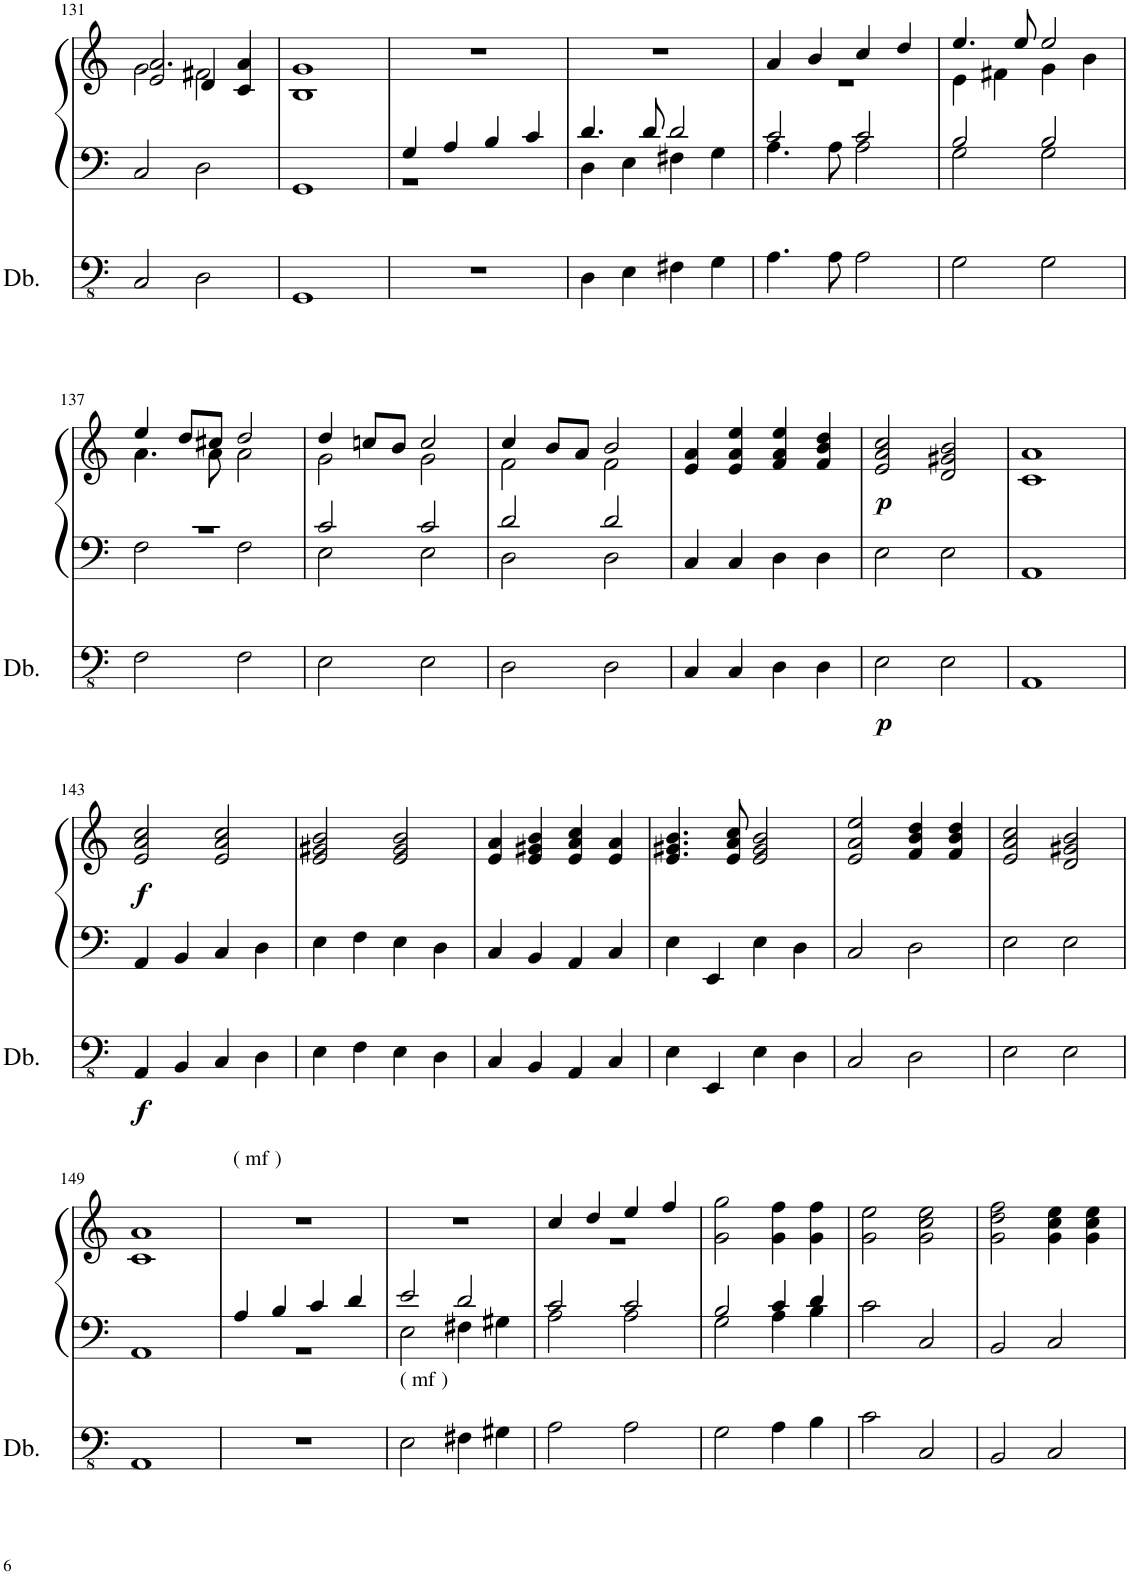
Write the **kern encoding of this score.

**kern	**dynam	**kern	**kern	**dynam
*part2	*part2	*part1	*part1	*part1
*staff3	*staff3	*staff2	*staff1	*staff1/2
*I"Double Bass	*	*I"[Organ [manuals]] (a)	*	*
*I'Db.	*	*	*	*
!!LO:PB:g=z
*clefFv4	*	*clefF4	*clefG2	*
*Trd7c12	*	*	*	*
*k[]	*	*k[]	*k[]	*
*M2/2	*	*M2/2	*M2/2	*
*met(c|)	*	*met(c|)	*met(c|)	*
=131	=131	=131	=131	=131
*	*	*	*^	*
*	*	*	*	*^	*
2CC/	.	2C/	2.a/	2g\	2e/	.
2DD\	.	2D\	.	2f#X\	4d/	.
.	.	.	4a/	.	4c/	.
*	*	*	*v	*v	*v	*
=132	=132	=132	=132	=132
1GGG	.	1GG	1B 1g	.
=133	=133	=133	=133	=133
*	*	*^	*	*
1r	.	4G/	1r	1r	.
.	.	4A/	.	.	.
.	.	4B/	.	.	.
.	.	4c/	.	.	.
=134	=134	=134	=134	=134	=134
4DD\	.	4.d/	4D\	1r	.
4EE\	.	.	4E\	.	.
.	.	8d/	.	.	.
4FF#X\	.	2d/	4F#X\	.	.
4GG\	.	.	4G\	.	.
=135	=135	=135	=135	=135	=135
*	*	*	*	*^	*
4.AA\	.	2c/	4.A\	4a/	1r	.
.	.	.	.	4b/	.	.
8AA\	.	.	8A\	.	.	.
2AA\	.	2c/	2A\	4cc/	.	.
.	.	.	.	4dd/	.	.
=136	=136	=136	=136	=136	=136	=136
2GG\	.	2B/	2G\	4.ee/	4e\	.
.	.	.	.	.	4f#X\	.
.	.	.	.	8ee/	.	.
2GG\	.	2B/	2G\	2ee/	4g\	.
.	.	.	.	.	4b\	.
!!LO:LB:g=z	!!
=137	=137	=137	=137	=137	=137	=137
2FF\	.	1r	2F\	4ee/	4.a\	.
.	.	.	.	8dd/L	.	.
.	.	.	.	8cc#X/J	8a\	.
2FF\	.	.	2F\	2dd/	2a\	.
=138	=138	=138	=138	=138	=138	=138
2EE\	.	2c/	2E\	4dd/	2g\	.
.	.	.	.	8ccn/L	.	.
.	.	.	.	8b/J	.	.
2EE\	.	2c/	2E\	2cc/	2g\	.
=139	=139	=139	=139	=139	=139	=139
2DD\	.	2d/	2D\	4cc/	2f\	.
.	.	.	.	8b/L	.	.
.	.	.	.	8a/J	.	.
2DD\	.	2d/	2D\	2b/	2f\	.
*	*	*v	*v	*	*	*
*	*	*	*v	*v	*
=140	=140	=140	=140	=140
4CC/	.	4C/	4e/ 4a/	.
4CC/	.	4C/	4e/ 4a/ 4ee/	.
4DD\	.	4D\	4f/ 4a/ 4ee/	.
4DD\	.	4D\	4f/ 4b/ 4dd/	.
=141	=141	=141	=141	=141
!	!LO:DY:b	!	!	!LO:DY:b
2EE\	p	2E\	2e/ 2a/ 2cc/	p
2EE\	.	2E\	2d/ 2g#X/ 2b/	.
=142	=142	=142	=142	=142
1AAA	.	1AA	1c 1a	.
!!LO:LB:g=z
=143	=143	=143	=143	=143
!	!LO:DY:b	!	!	!LO:DY:b
4AAA/	f	4AA/	2e/ 2a/ 2cc/	f
4BBB/	.	4BB/	.	.
4CC/	.	4C/	2e/ 2a/ 2cc/	.
4DD\	.	4D\	.	.
=144	=144	=144	=144	=144
4EE\	.	4E\	2e/ 2g#X/ 2b/	.
4FF\	.	4F\	.	.
4EE\	.	4E\	2e/ 2g#/ 2b/	.
4DD\	.	4D\	.	.
=145	=145	=145	=145	=145
4CC/	.	4C/	4e/ 4a/	.
4BBB/	.	4BB/	4e/ 4g#X/ 4b/	.
4AAA/	.	4AA/	4e/ 4a/ 4cc/	.
4CC/	.	4C/	4e/ 4a/	.
=146	=146	=146	=146	=146
4EE\	.	4E\	4.e/ 4.g#X/ 4.b/	.
4EEE/	.	4EE/	.	.
.	.	.	8e/ 8a/ 8cc/	.
4EE\	.	4E\	2e/ 2g#/ 2b/	.
4DD\	.	4D\	.	.
=147	=147	=147	=147	=147
2CC/	.	2C/	2e/ 2a/ 2ee/	.
2DD\	.	2D\	4f/ 4b/ 4dd/	.
.	.	.	4f/ 4b/ 4dd/	.
=148	=148	=148	=148	=148
2EE\	.	2E\	2e/ 2a/ 2cc/	.
2EE\	.	2E\	2d/ 2g#X/ 2b/	.
!!LO:LB:g=z
=149	=149	=149	=149	=149
1AAA	.	1AA	1c 1a	.
=150	=150	=150	=150	=150
*	*	*^	*	*
!	!	!	!	!LO:TX:a:t=( mf )	!
1r	.	4A/	1r	1r	.
.	.	4B/	.	.	.
.	.	4c/	.	.	.
.	.	4d/	.	.	.
=151	=151	=151	=151	=151	=151
!LO:TX:a:t=( mf )	!	!	!	!	!
2EE\	.	2e/	2E\	1r	.
4FF#X\	.	2d/	4F#X\	.	.
4GG#X\	.	.	4G#X\	.	.
=152	=152	=152	=152	=152	=152
*	*	*	*	*^	*
2AA\	.	2c/	2A\	4cc/	1r	.
.	.	.	.	4dd/	.	.
2AA\	.	2c/	2A\	4ee/	.	.
.	.	.	.	4ff/	.	.
*	*	*	*	*v	*v	*
=153	=153	=153	=153	=153	=153
2GG\	.	2B/	2G\	2g\ 2gg\	.
4AA\	.	4c/	4A\	4g\ 4ff\	.
4BB\	.	4d/	4B\	4g\ 4ff\	.
*	*	*v	*v	*	*
=154	=154	=154	=154	=154
2C\	.	2c\	2g\ 2ee\	.
2CC/	.	2C/	2g\ 2cc\ 2ee\	.
=155	=155	=155	=155	=155
2BBB/	.	2BB/	2g\ 2dd\ 2ff\	.
2CC/	.	2C/	4g\ 4cc\ 4ee\	.
.	.	.	4g\ 4cc\ 4ee\	.
=	=	=	=	=
*-	*-	*-	*-	*-
